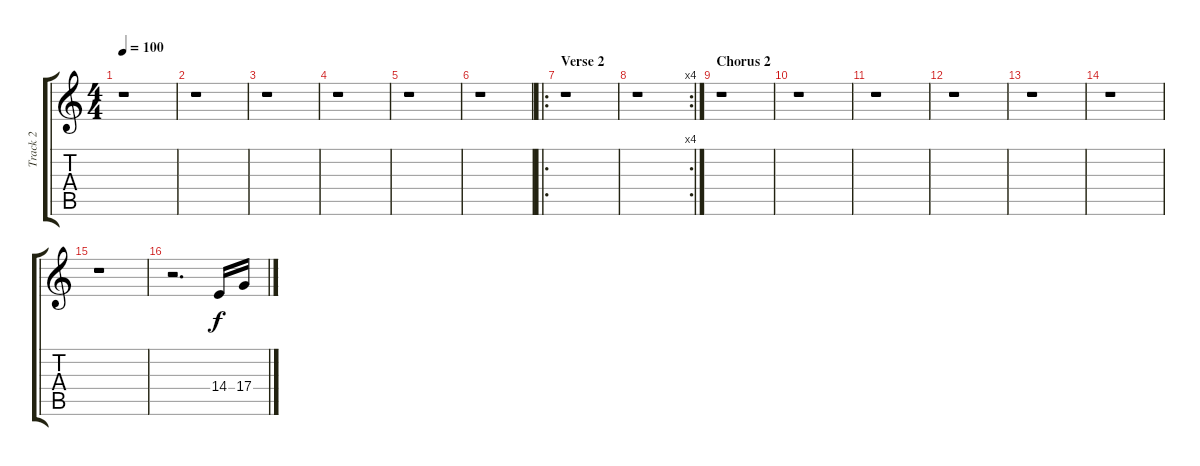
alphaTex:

\track ("Track 2" "Track 2") {instrument electricpiano1}
\staff {score tabs}
\tuning (E4 B3 G3 D3 A2 E2) {hide}
\ts (4 4)
\tempo 100
\clef g2
\ks c
r.1{dy f} |
r.1 |
r.1 |
r.1 |
r.1 |
r.1 |
\ro
\section ("" "Verse 2")
r.1 |
\rc 4
r.1 |
\section ("" "Chorus 2")
r.1 |
r.1 |
r.1 |
r.1 |
r.1 |
r.1 |
r.1 |
r.2{d} 14.4.16 17.4.16
